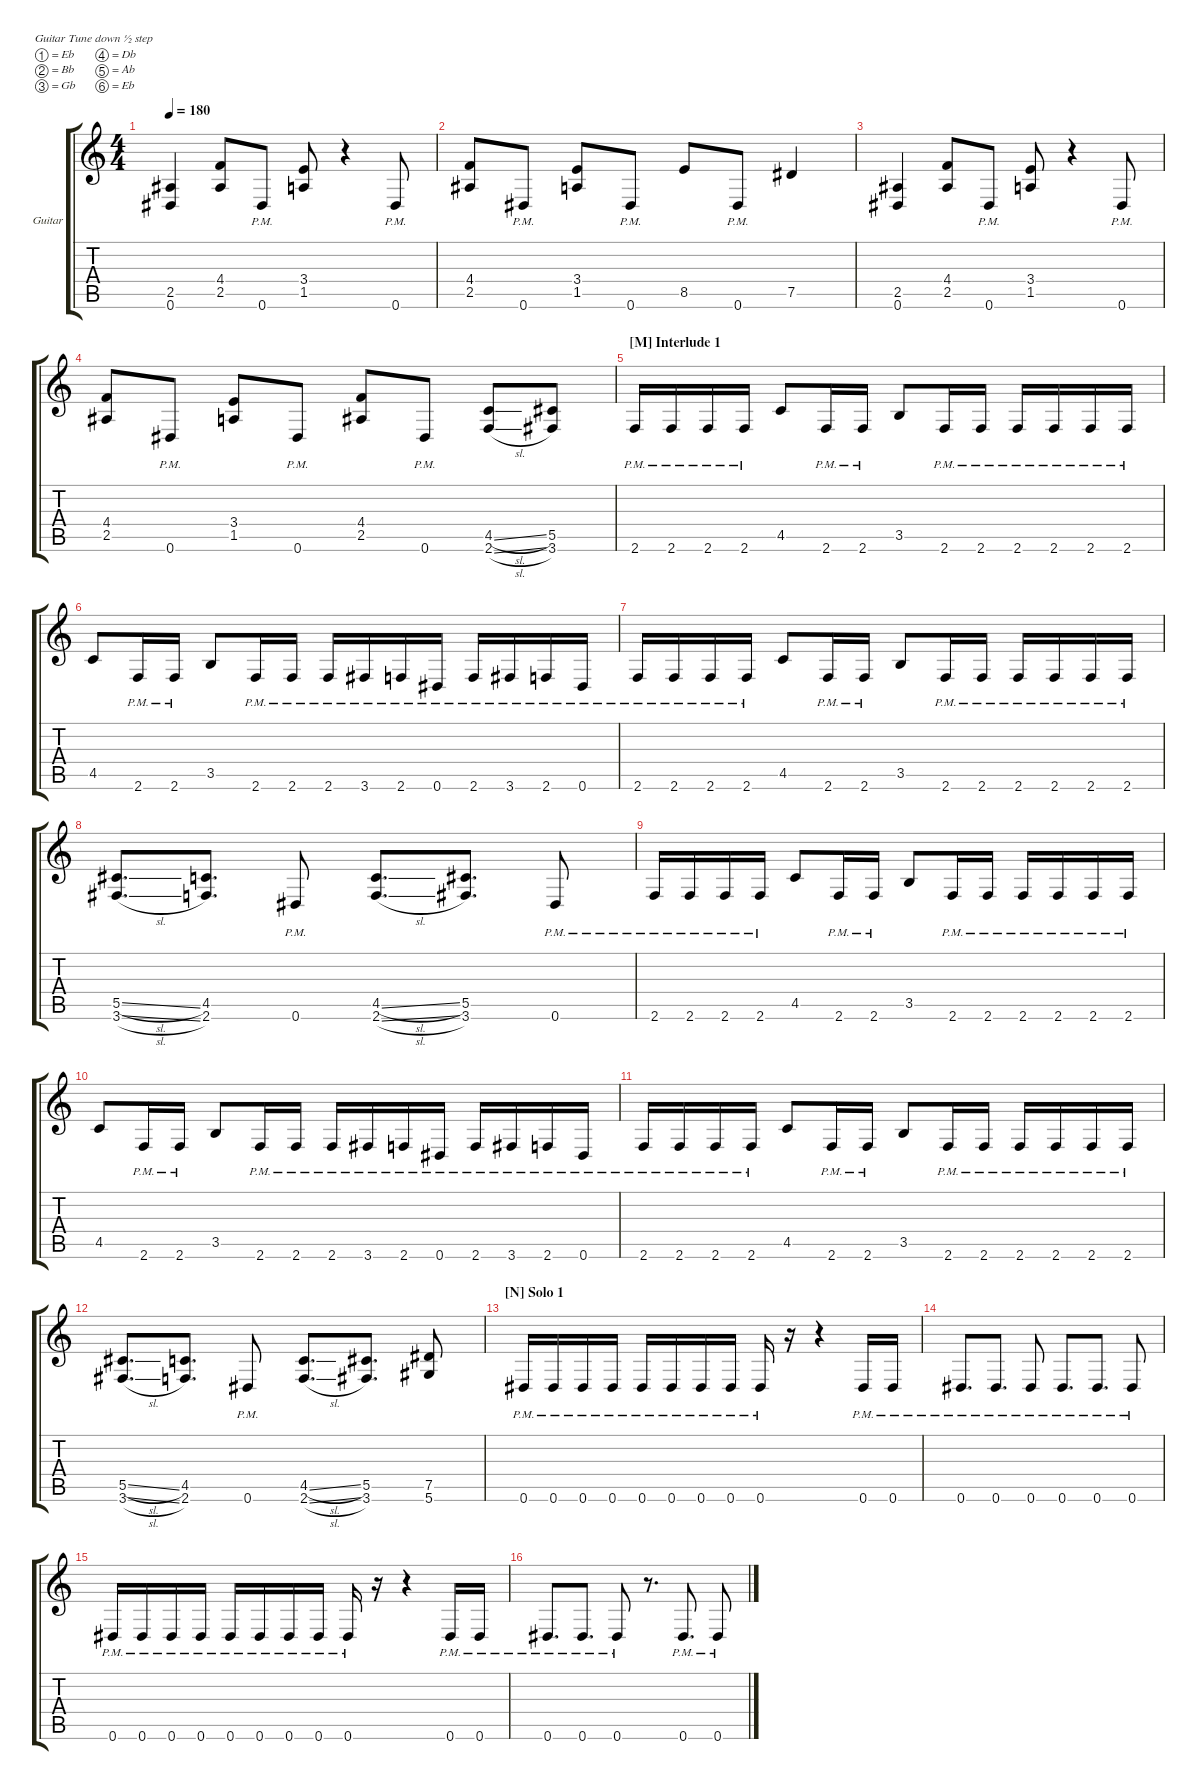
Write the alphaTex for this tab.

\hideDynamics
\bracketExtendMode groupsimilarinstruments
\firstSystemTrackNameOrientation horizontal
\otherSystemsTrackNameOrientation horizontal
\track ("Guillermo Izquierdo - Guitar" "Guitar") {instrument overdrivenguitar}
\staff {score tabs}
\tuning (Eb4 Bb3 Gb3 Db3 Ab2 Eb2)
\ts (4 4)
\tempo 180
\clef g2
\ks c
(2.5 0.6).4{dy f} (4.4 2.5).8 0.6{pm}.8 (3.4 1.5).8 r.4 0.6{pm}.8 |
(4.4 2.5).8 0.6{pm}.8 (3.4 1.5).8 0.6{pm}.8 8.5.8 0.6{pm}.8 7.5.4 |
(2.5 0.6).4 (4.4 2.5).8 0.6{pm}.8 (3.4 1.5).8 r.4 0.6{pm}.8 |
(4.4 2.5).8 0.6{pm}.8 (3.4 1.5).8 0.6{pm}.8 (4.4 2.5).8 0.6{pm}.8 (4.5{sl} 2.6{sl}).8 (5.5 3.6).8 |
\section ("M" "Interlude 1")
\scale
0.523248 2.6{pm}.16 2.6{pm}.16 2.6{pm}.16 2.6{pm}.16 4.5.8 2.6{pm}.16 2.6{pm}.16 3.5.8 2.6{pm}.16 2.6{pm}.16 2.6{pm}.16 2.6{pm}.16 2.6{pm}.16 2.6{pm}.16 |
\scale
0.4766 4.5.8 2.6{pm}.16 2.6{pm}.16 3.5.8 2.6{pm}.16 2.6{pm}.16 2.6{pm}.16 3.6{pm}.16 2.6{pm}.16 0.6{pm}.16 2.6{pm}.16 3.6{pm}.16 2.6{pm}.16 0.6{pm}.16 |
\scale
0.521284 2.6{pm}.16 2.6{pm}.16 2.6{pm}.16 2.6{pm}.16 4.5.8 2.6{pm}.16 2.6{pm}.16 3.5.8 2.6{pm}.16 2.6{pm}.16 2.6{pm}.16 2.6{pm}.16 2.6{pm}.16 2.6{pm}.16 |
\scale
0.478295 (5.5{sl} 3.6{sl}).8{d} (4.5 2.6).8{d} 0.6{pm}.8 (4.5{sl} 2.6{sl}).8{d} (5.5 3.6).8{d} 0.6{pm}.8 |
\scale
0.520388 2.6{pm}.16 2.6{pm}.16 2.6{pm}.16 2.6{pm}.16 4.5.8 2.6{pm}.16 2.6{pm}.16 3.5.8 2.6{pm}.16 2.6{pm}.16 2.6{pm}.16 2.6{pm}.16 2.6{pm}.16 2.6{pm}.16 |
\scale
0.479445 4.5.8 2.6{pm}.16 2.6{pm}.16 3.5.8 2.6{pm}.16 2.6{pm}.16 2.6{pm}.16 3.6{pm}.16 2.6{pm}.16 0.6{pm}.16 2.6{pm}.16 3.6{pm}.16 2.6{pm}.16 0.6{pm}.16 |
\scale
0.519856 2.6{pm}.16 2.6{pm}.16 2.6{pm}.16 2.6{pm}.16 4.5.8 2.6{pm}.16 2.6{pm}.16 3.5.8 2.6{pm}.16 2.6{pm}.16 2.6{pm}.16 2.6{pm}.16 2.6{pm}.16 2.6{pm}.16 |
\scale
0.479719 (5.5{sl} 3.6{sl}).8{d} (4.5 2.6).8{d} 0.6{pm}.8 (4.5{sl} 2.6{sl}).8{d} (5.5 3.6).8{d} (7.5 5.6).8 |
\section ("N" "Solo 1")
\scale
0.516454 0.6{pm}.16 0.6{pm}.16 0.6{pm}.16 0.6{pm}.16 0.6{pm}.16 0.6{pm}.16 0.6{pm}.16 0.6{pm}.16 0.6{pm}.16 r.16 r.4 0.6{pm}.16 0.6{pm}.16 |
\scale
0.483503 0.6{pm}.8{d} 0.6{pm}.8{d} 0.6{pm}.8 0.6{pm}.8{d} 0.6{pm}.8{d} 0.6{pm}.8 |
\scale
0.51788 0.6{pm}.16 0.6{pm}.16 0.6{pm}.16 0.6{pm}.16 0.6{pm}.16 0.6{pm}.16 0.6{pm}.16 0.6{pm}.16 0.6{pm}.16 r.16 r.4 0.6{pm}.16 0.6{pm}.16 |
\scale
0.482076 0.6{pm}.8{d} 0.6{pm}.8{d} 0.6{pm}.8 r.8{d} 0.6{pm}.8{d} 0.6{pm}.8
